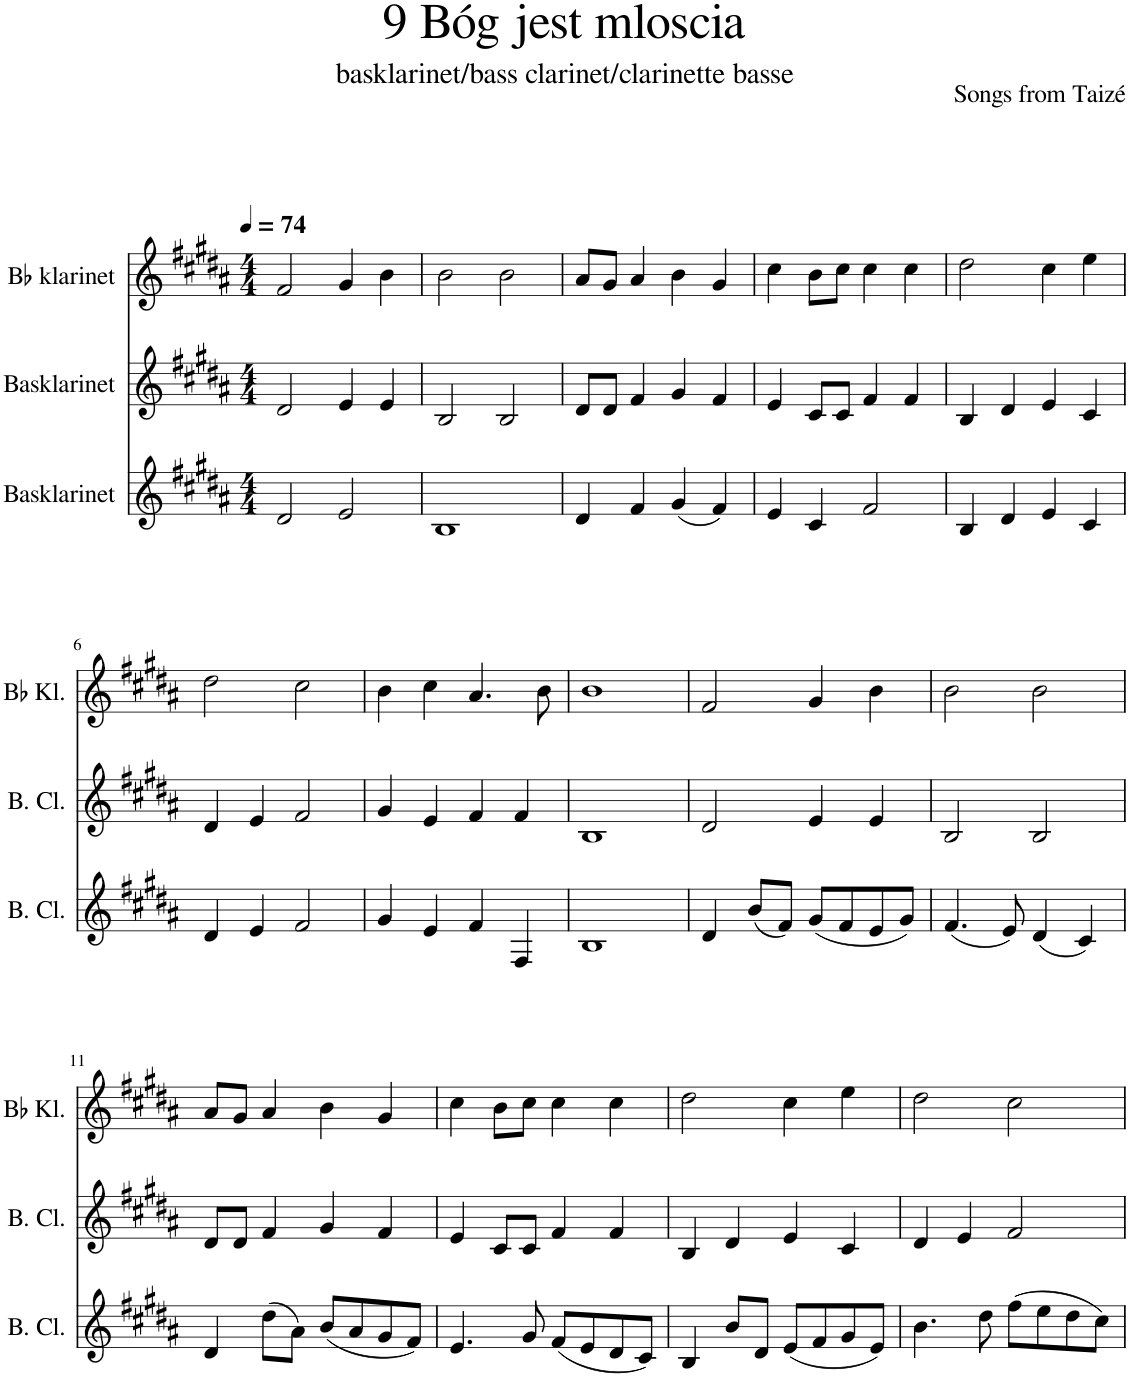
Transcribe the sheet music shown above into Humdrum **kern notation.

**kern	**kern	**kern
*part3	*part2	*part1
*staff3	*staff2	*staff1
*I"Basklarinet	*I"Basklarinet	*I"Bb klarinet
*	*	*I'Bb Kl.
*clefG2	*clefG2	*clefG2
*Trd8c14	*Trd8c14	*Trd1c2
*k[f#c#g#d#a#]	*k[f#c#g#d#a#]	*k[f#c#g#d#a#]
*M4/4	*M4/4	*M4/4
*MM74	*MM74	*MM74
=1	=1	=1
2d#/	2d#/	2f#/
2e/	4e/	4g#/
.	4e/	4b\
=2	=2	=2
1B	2B/	2b\
.	2B/	2b\
=3	=3	=3
4d#/	8d#/L	8a#/L
.	8d#/J	8g#/J
4f#/	4f#/	4a#/
(4g#/	4g#/	4b\
4f#/)	4f#/	4g#/
=4	=4	=4
4e/	4e/	4cc#\
4c#/	8c#/L	8b\L
.	8c#/J	8cc#\J
2f#/	4f#/	4cc#\
.	4f#/	4cc#\
=5	=5	=5
4B/	4B/	2dd#\
4d#/	4d#/	.
4e/	4e/	4cc#\
4c#/	4c#/	4ee\
!!LO:LB:g=z
=6	=6	=6
4d#/	4d#/	2dd#\
4e/	4e/	.
2f#/	2f#/	2cc#\
=7	=7	=7
4g#/	4g#/	4b\
4e/	4e/	4cc#\
4f#/	4f#/	4.a#/
4F#/	4f#/	.
.	.	8b\
=8	=8	=8
1B	1B	1b
=9	=9	=9
4d#/	2d#/	2f#/
(8b/L	.	.
8f#/J)	.	.
(8g#/L	4e/	4g#/
8f#/	.	.
8e/	4e/	4b\
8g#/J)	.	.
=10	=10	=10
(4.f#/	2B/	2b\
8e/)	.	.
(4d#/	2B/	2b\
4c#/)	.	.
!!LO:LB:g=z
=11	=11	=11
4d#/	8d#/L	8a#/L
.	8d#/J	8g#/J
(8dd#\L	4f#/	4a#/
8a#\J)	.	.
(8b/L	4g#/	4b\
8a#/	.	.
8g#/	4f#/	4g#/
8f#/J)	.	.
=12	=12	=12
4.e/	4e/	4cc#\
.	8c#/L	8b\L
8g#/	8c#/J	8cc#\J
(8f#/L	4f#/	4cc#\
8e/	.	.
8d#/	4f#/	4cc#\
8c#/J)	.	.
=13	=13	=13
4B/	4B/	2dd#\
8b/L	4d#/	.
8d#/J	.	.
(8e/L	4e/	4cc#\
8f#/	.	.
8g#/	4c#/	4ee\
8e/J)	.	.
=14	=14	=14
4.b\	4d#/	2dd#\
.	4e/	.
8dd#\	.	.
(8ff#\L	2f#/	2cc#\
8ee\	.	.
8dd#\	.	.
8cc#\J)	.	.
=	=	=
*-	*-	*-
